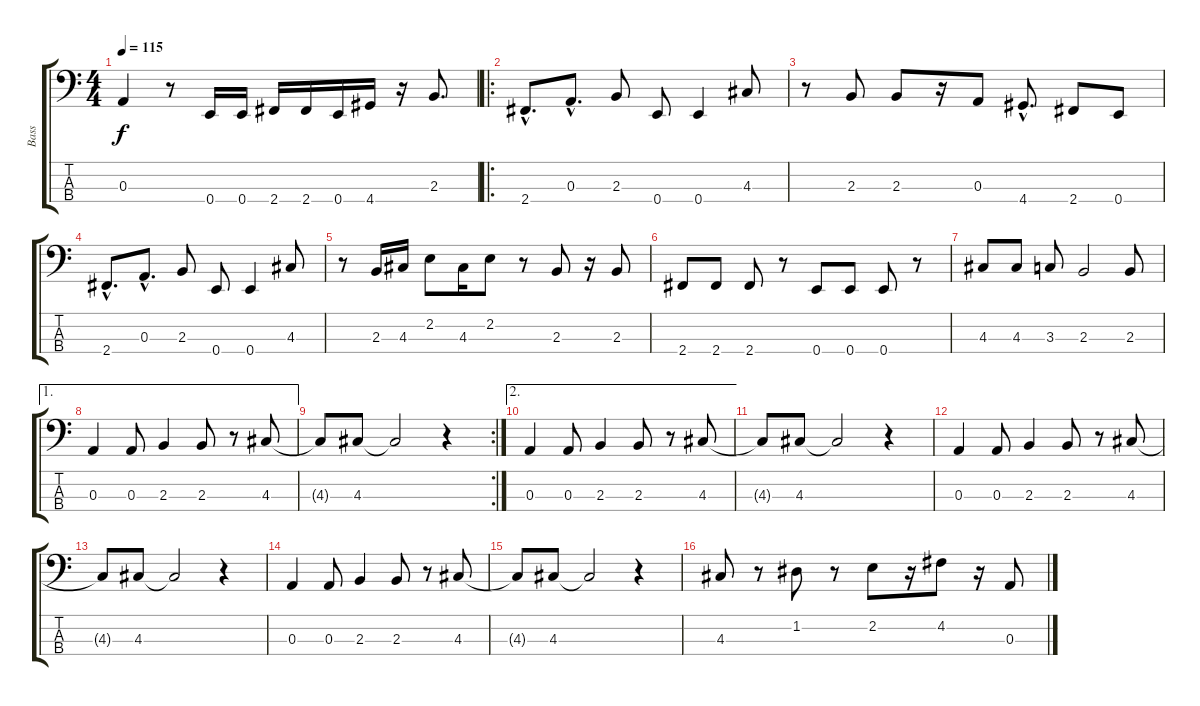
\track ("Bass" "Bass") {instrument slapbass1}
\staff {score tabs}
\tuning (G2 D2 A1 E1) {hide}
\ts (4 4)
\tempo 115
\clef f4
\ks c
0.3{t}.4{dy f} r.8 0.4.16 0.4.16 2.4.16 2.4.16 0.4.16 4.4.16 r.16 2.3.8{d} |
\ro
2.4{hac}.8{d} 0.3{hac}.8{d} 2.3.8 0.4.8 0.4.4 4.3.8 |
r.8 2.3.8 2.3.8 r.16 0.3.8 4.4{hac}.8{d} 2.4.8 0.4.8 |
2.4{hac}.8{d} 0.3{hac}.8{d} 2.3.8 0.4.8 0.4.4 4.3.8 |
r.8 2.3.16 4.3.16 2.2.8 4.3.16 2.2.8 r.8 2.3.8 r.16 2.3.8 |
2.4.8 2.4.8 2.4.8 r.8 0.4.8 0.4.8 0.4.8 r.8 |
4.3.8 4.3.8 3.3.8 2.3.2 2.3.8 |
\ae 1
0.3.4 0.3.8 2.3.4 2.3.8 r.8 4.3.8 |
\rc 2
4.3{t}.8 4.3.8 4.3{t}.2 r.4 |
\ae 2
0.3.4 0.3.8 2.3.4 2.3.8 r.8 4.3.8 |
4.3{t}.8 4.3.8 4.3{t}.2 r.4 |
0.3.4 0.3.8 2.3.4 2.3.8 r.8 4.3.8 |
4.3{t}.8 4.3.8 4.3{t}.2 r.4 |
0.3.4 0.3.8 2.3.4 2.3.8 r.8 4.3.8 |
4.3{t}.8 4.3.8 4.3{t}.2 r.4 |
4.3.8 r.8 1.2.8 r.8 2.2.8 r.16 4.2.8 r.16 0.3.8
